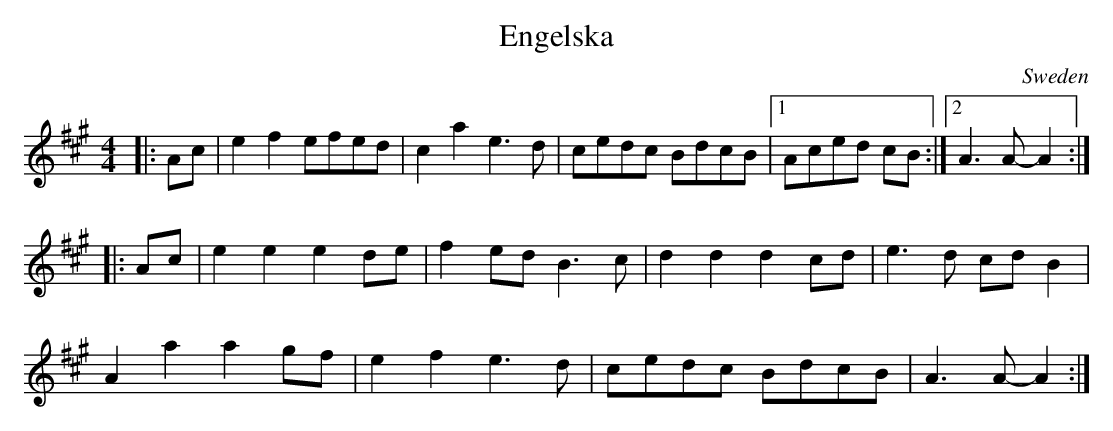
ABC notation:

X:1
T:Engelska
M:4/4
O:Sweden
K:A major
|: Ac |\
e2f2 efed | c2a2 e3d | cedc BdcB |1 Aced cB :|2 A3A- A2 ::
Ac |\
e2e2 e2de | f2ed B3c | d2d2 d2cd | e3d cdB2 |
A2a2 a2 gf | e2f2 e3d | cedc BdcB | A3A- A2 :|
